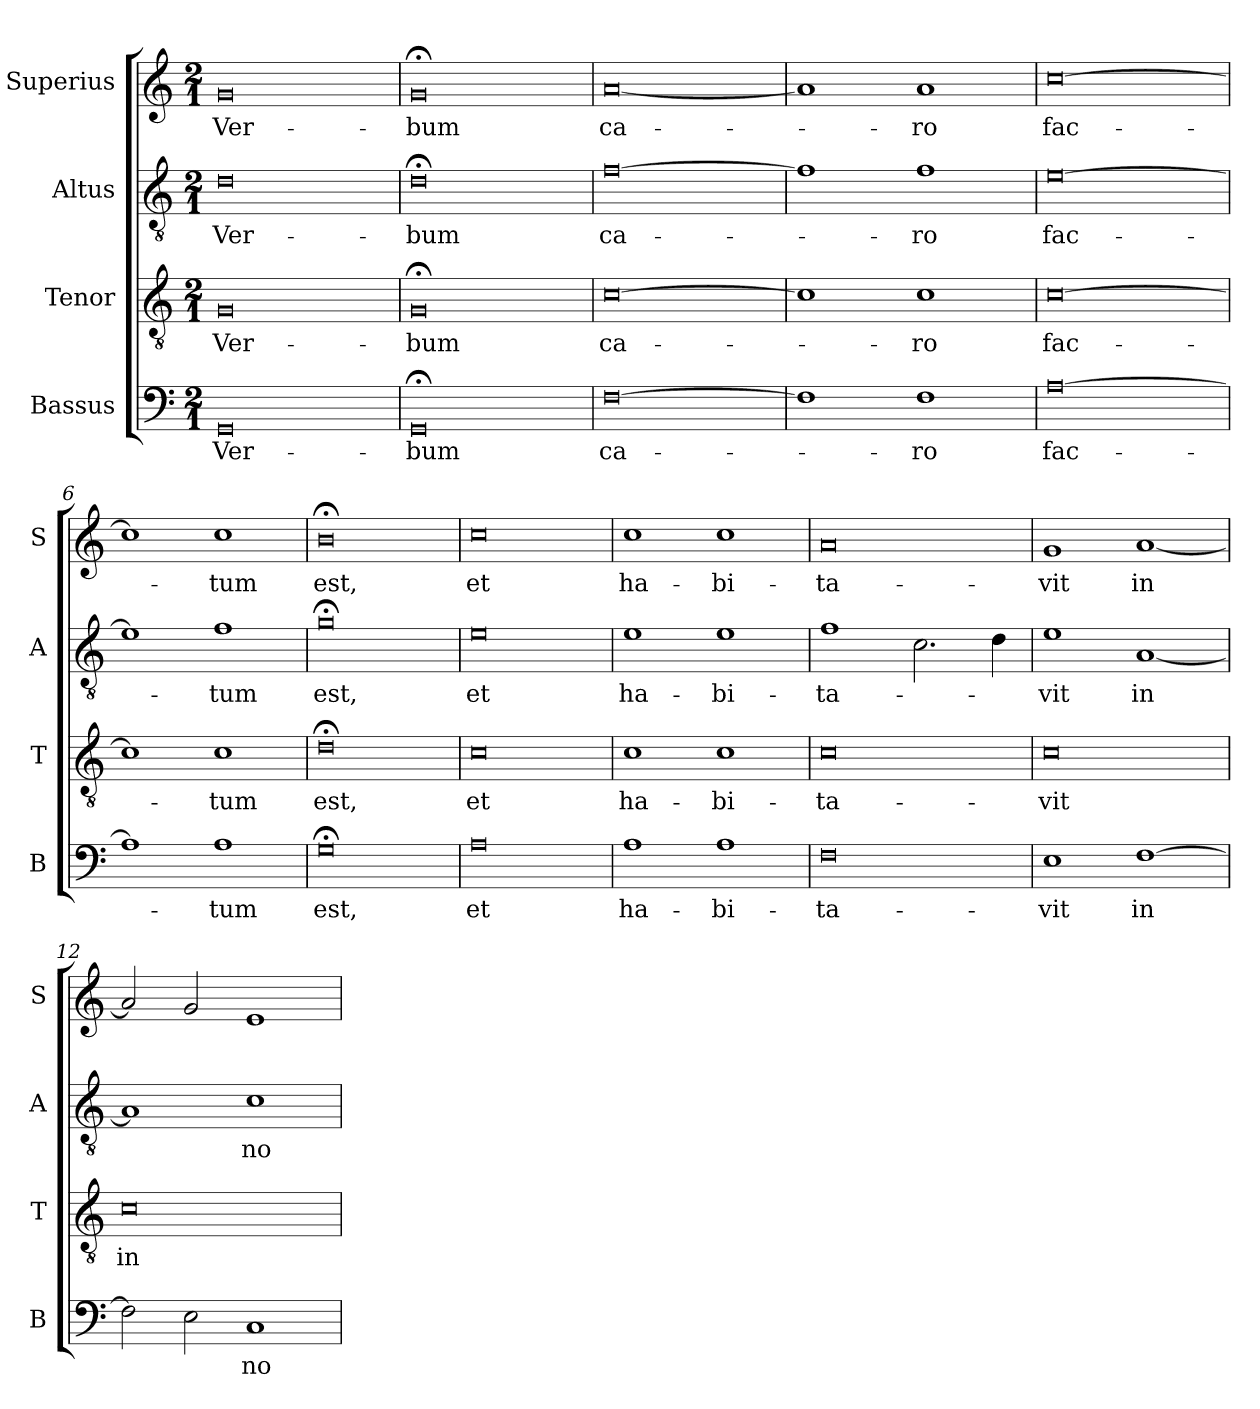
**kern	**text	**kern	**text	**kern	**text	**kern	**text
*part4	*part4	*part3	*part3	*part2	*part2	*part1	*part1
*staff4	*staff4	*staff3	*staff3	*staff2	*staff2	*staff1	*staff1
*I"Bassus	*	*I"Tenor	*	*I"Altus	*	*I"Superius	*
*I'B	*	*I'T	*	*I'A	*	*I'S	*
*clefF4	*	*clefGv2	*	*clefGv2	*	*clefG2	*
*k[]	*	*k[]	*	*k[]	*	*k[]	*
*M2/1	*	*M2/1	*	*M2/1	*	*M2/1	*
=1	=1	=1	=1	=1	=1	=1	=1
0GG	Ver-	0G	Ver-	0d	Ver-	0g	Ver-
=2	=2	=2	=2	=2	=2	=2	=2
0GG;<	-bum	0G;<	-bum	0d;<	-bum	0g;<	-bum
=3	=3	=3	=3	=3	=3	=3	=3
[0F	ca-	[0c	ca-	[0f	ca-	[0a	ca-
=4	=4	=4	=4	=4	=4	=4	=4
1F]	.	1c]	.	1f]	.	1a]	.
1F	-ro	1c	-ro	1f	-ro	1a	-ro
=5	=5	=5	=5	=5	=5	=5	=5
[0A	fac-	[0c	fac-	[0e	fac-	[0cc	fac-
=6	=6	=6	=6	=6	=6	=6	=6
1A]	.	1c]	.	1e]	.	1cc]	.
1A	-tum	1c	-tum	1f	-tum	1cc	-tum
=7	=7	=7	=7	=7	=7	=7	=7
0G;<	est,	0d;<	est,	0g;<	est,	0b;<	est,
=8	=8	=8	=8	=8	=8	=8	=8
0A	et	0c	et	0e	et	0cc	et
=9	=9	=9	=9	=9	=9	=9	=9
1A	ha-	1c	ha-	1e	ha-	1cc	ha-
1A	-bi-	1c	-bi-	1e	-bi-	1cc	-bi-
=10	=10	=10	=10	=10	=10	=10	=10
0F	-ta-	0c	-ta-	1f	-ta-	0a	-ta-
.	.	.	.	2.c	.	.	.
.	.	.	.	4d	.	.	.
=11	=11	=11	=11	=11	=11	=11	=11
1E	-vit	0c	-vit	1e	-vit	1g	-vit
[1F	in	.	.	[1A	in	[1a	in
=12	=12	=12	=12	=12	=12	=12	=12
2F]	.	0c	in	1A]	.	2a]	.
2E	.	.	.	.	.	2g	.
1C	no-	.	.	1c	no-	1e	.
=	=	=	=	=	=	=	=
*-	*-	*-	*-	*-	*-	*-	*-
